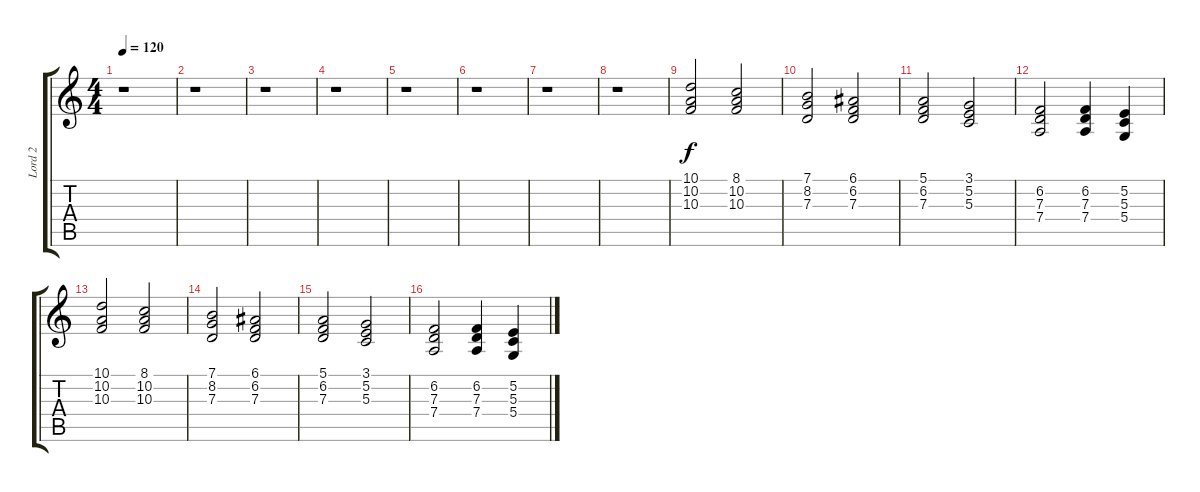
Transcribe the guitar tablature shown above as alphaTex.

\track ("Lord 2" "Lord 2") {instrument drawbarorgan}
\staff {score tabs}
\tuning (E4 B3 G3 D3 A2 E2) {hide}
\ts (4 4)
\tempo 120
\clef g2
\ks c
r.1{dy f} |
r.1 |
r.1 |
r.1 |
r.1 |
r.1 |
r.1 |
r.1 |
(10.1 10.2 10.3).2{instrument drawbarorgan} (8.1 10.2 10.3).2 |
(7.1 8.2 7.3).2 (6.1 6.2 7.3).2 |
(5.1 6.2 7.3).2 (3.1 5.2 5.3).2 |
(6.2 7.3 7.4).2 (6.2 7.3 7.4).4 (5.2 5.3 5.4).4 |
(10.1 10.2 10.3).2 (8.1 10.2 10.3).2 |
(7.1 8.2 7.3).2 (6.1 6.2 7.3).2 |
(5.1 6.2 7.3).2 (3.1 5.2 5.3).2 |
(6.2 7.3 7.4).2 (6.2 7.3 7.4).4 (5.2 5.3 5.4).4
